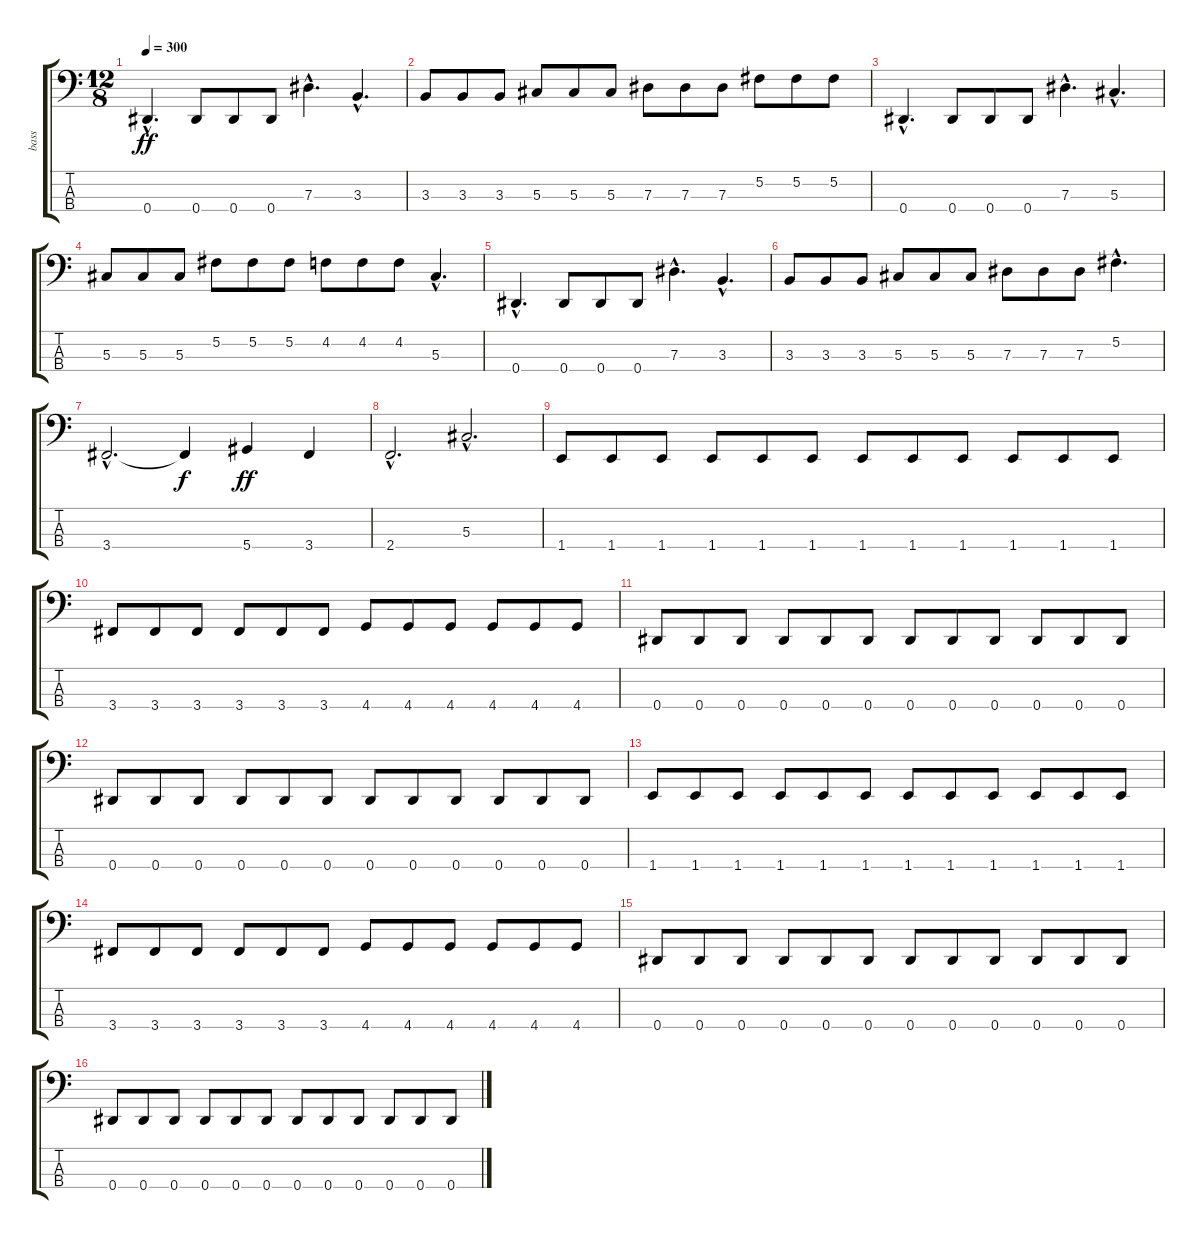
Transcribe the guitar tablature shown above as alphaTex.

\track ("bass" "bass") {instrument electricbassfinger}
\staff {score tabs}
\tuning (Gb2 Db2 Ab1 Eb1) {hide}
\ts (12 8)
\tempo 300
\clef f4
\ks c
0.4{hac}.4{d dy ff} 0.4.8 0.4.8 0.4.8 7.3{hac}.4{d} 3.3{hac}.4{d} |
3.3.8 3.3.8 3.3.8 5.3.8 5.3.8 5.3.8 7.3.8 7.3.8 7.3.8 5.2.8 5.2.8 5.2.8 |
0.4{hac}.4{d} 0.4.8 0.4.8 0.4.8 7.3{hac}.4{d} 5.3{hac}.4{d} |
5.3.8 5.3.8 5.3.8 5.2.8 5.2.8 5.2.8 4.2.8 4.2.8 4.2.8 5.3{hac}.4{d} |
0.4{hac}.4{d} 0.4.8 0.4.8 0.4.8 7.3{hac}.4{d} 3.3{hac}.4{d} |
3.3.8 3.3.8 3.3.8 5.3.8 5.3.8 5.3.8 7.3.8 7.3.8 7.3.8 5.2{hac}.4{d} |
3.4{hac}.2{d} 3.4{t}.4{dy f} 5.4.4{dy ff} 3.4.4 |
2.4{hac}.2{d} 5.3{hac}.2{d} |
1.4.8 1.4.8 1.4.8 1.4.8 1.4.8 1.4.8 1.4.8 1.4.8 1.4.8 1.4.8 1.4.8 1.4.8 |
3.4.8 3.4.8 3.4.8 3.4.8 3.4.8 3.4.8 4.4.8 4.4.8 4.4.8 4.4.8 4.4.8 4.4.8 |
0.4.8 0.4.8 0.4.8 0.4.8 0.4.8 0.4.8 0.4.8 0.4.8 0.4.8 0.4.8 0.4.8 0.4.8 |
0.4.8 0.4.8 0.4.8 0.4.8 0.4.8 0.4.8 0.4.8 0.4.8 0.4.8 0.4.8 0.4.8 0.4.8 |
1.4.8 1.4.8 1.4.8 1.4.8 1.4.8 1.4.8 1.4.8 1.4.8 1.4.8 1.4.8 1.4.8 1.4.8 |
3.4.8 3.4.8 3.4.8 3.4.8 3.4.8 3.4.8 4.4.8 4.4.8 4.4.8 4.4.8 4.4.8 4.4.8 |
0.4.8 0.4.8 0.4.8 0.4.8 0.4.8 0.4.8 0.4.8 0.4.8 0.4.8 0.4.8 0.4.8 0.4.8 |
0.4.8 0.4.8 0.4.8 0.4.8 0.4.8 0.4.8 0.4.8 0.4.8 0.4.8 0.4.8 0.4.8 0.4.8
